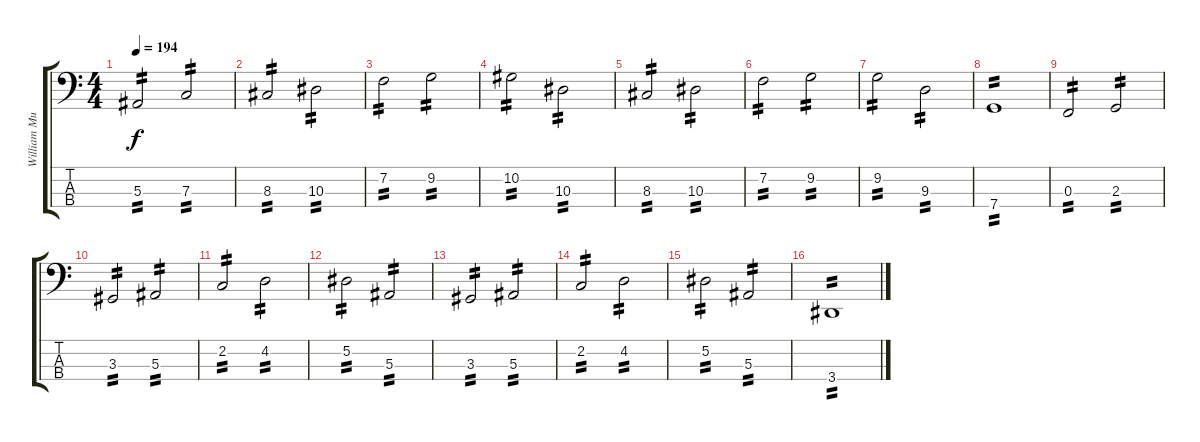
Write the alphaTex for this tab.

\track ("William Murderface (Bass)" "William Mu") {instrument electricbasspick}
\staff {score tabs}
\tuning (Eb2 Bb1 F1 C1) {hide}
\ts (4 4)
\tempo 194
\clef f4
\ks c
5.3.2{tp 2 dy f} 7.3.2{tp 2} |
8.3.2{tp 2} 10.3.2{tp 2} |
7.2.2{tp 2} 9.2.2{tp 2} |
10.2.2{tp 2} 10.3.2{tp 2} |
8.3.2{tp 2} 10.3.2{tp 2} |
7.2.2{tp 2} 9.2.2{tp 2} |
9.2.2{tp 2} 9.3.2{tp 2} |
7.4.1{tp 2} |
0.3.2{tp 2} 2.3.2{tp 2} |
3.3.2{tp 2} 5.3.2{tp 2} |
2.2.2{tp 2} 4.2.2{tp 2} |
5.2.2{tp 2} 5.3.2{tp 2} |
3.3.2{tp 2} 5.3.2{tp 2} |
2.2.2{tp 2} 4.2.2{tp 2} |
5.2.2{tp 2} 5.3.2{tp 2} |
3.4.1{tp 2}
